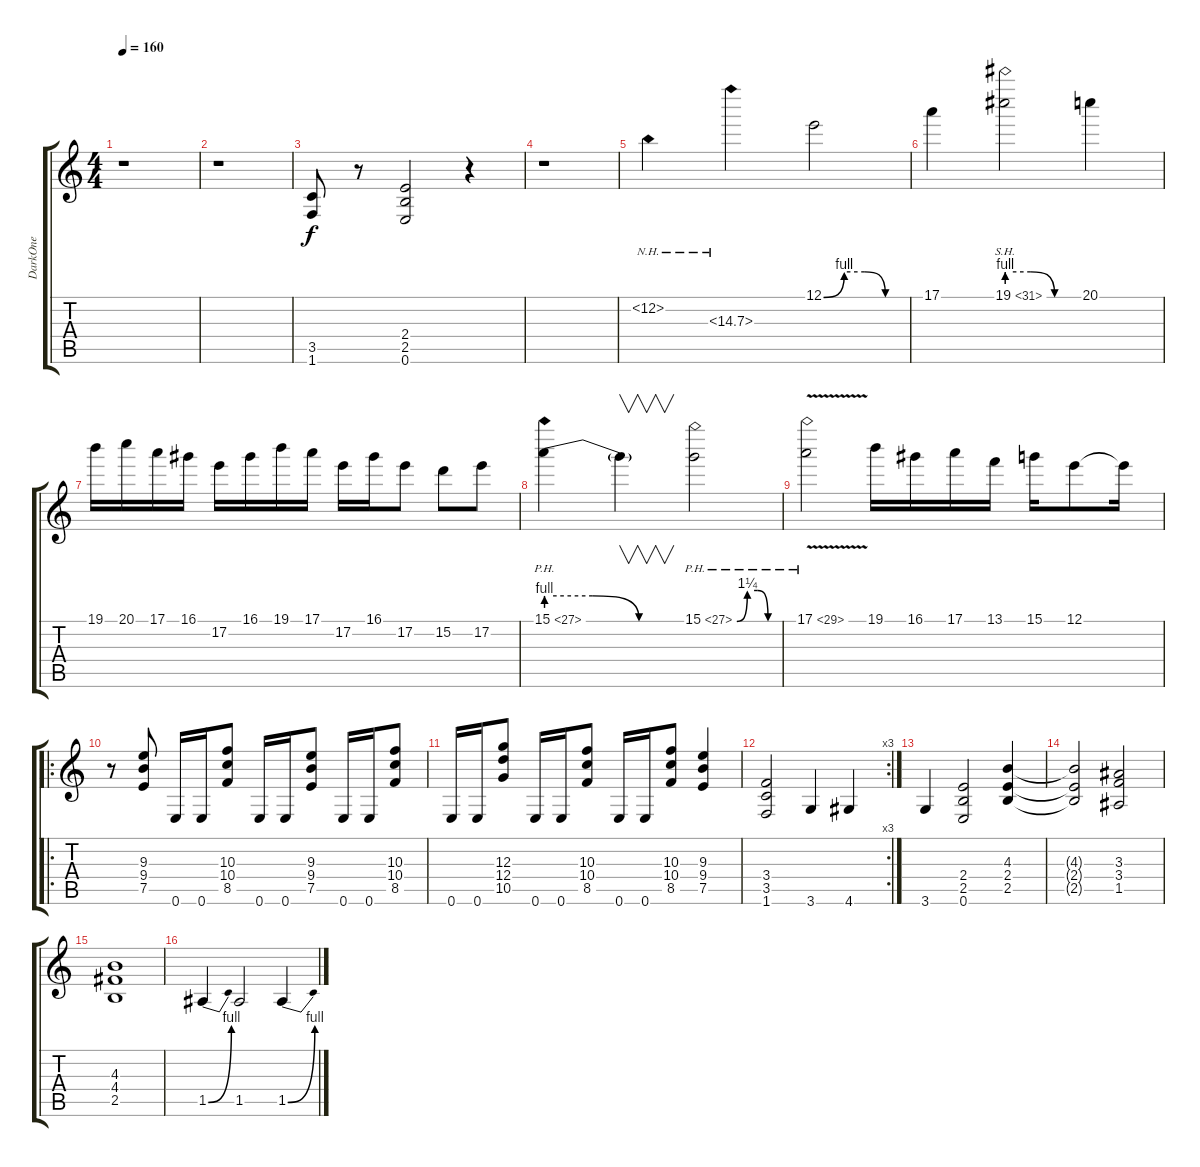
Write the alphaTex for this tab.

\track ("DarkOne" "DarkOne") {instrument distortionguitar}
\staff {score tabs}
\tuning (E4 B3 G3 D3 A2 E2) {hide}
\ts (4 4)
\tempo 160
\clef g2
\ks c
r.1{dy f} |
r.1 |
(3.5 1.6).8 r.8 (2.4 2.5 0.6).2 r.4 |
r.1 |
12.2{nh}.4 14.3{nh}.4 12.1{be (custom 0 0 15 4 30 4 45 0 60 0)}.2 |
17.1.4 19.1{be (custom 0 4 20 4 40 0 60 0) sh 12}.2 20.1.4 |
19.1.16 20.1.16 17.1.16 16.1.16 17.2.16 16.1.16 19.1.16 17.1.16 17.2.16 16.1.16 17.2.8 15.2.8 17.2.8 |
15.1{be (custom 0 4 20 4 40 0 60 0) ph 12}.4 15.1{t}.4{v} 15.1{be (custom 0 0 15 5 30 5 45 0 60 0) ph 12}.2 |
17.1{ph 12 v}.2 19.1.16 16.1.16 17.1.16 13.1.16 15.1.16 12.1.8 12.1{t}.16 |
\ro
r.8 (9.3 9.4 7.5).8 0.6.16 0.6.16 (10.3 10.4 8.5).8 0.6.16 0.6.16 (9.3 9.4 7.5).8 0.6.16 0.6.16 (10.3 10.4 8.5).8 |
0.6.16 0.6.16 (12.3 12.4 10.5).8 0.6.16 0.6.16 (10.3 10.4 8.5).8 0.6.16 0.6.16 (10.3 10.4 8.5).8 (9.3 9.4 7.5).4 |
\rc 3
(3.4 3.5 1.6).2 3.6.4 4.6.4 |
3.6.4 (2.4 2.5 0.6).2 (4.3 2.4 2.5).4 |
(4.3{t} 2.4{t} 2.5{t}).2 (3.3 3.4 1.5).2 |
(4.3 4.4 2.5).1 |
1.5{be (bend 0 0 60 4)}.4 1.5.2 1.5{be (bend 0 0 60 4)}.4
